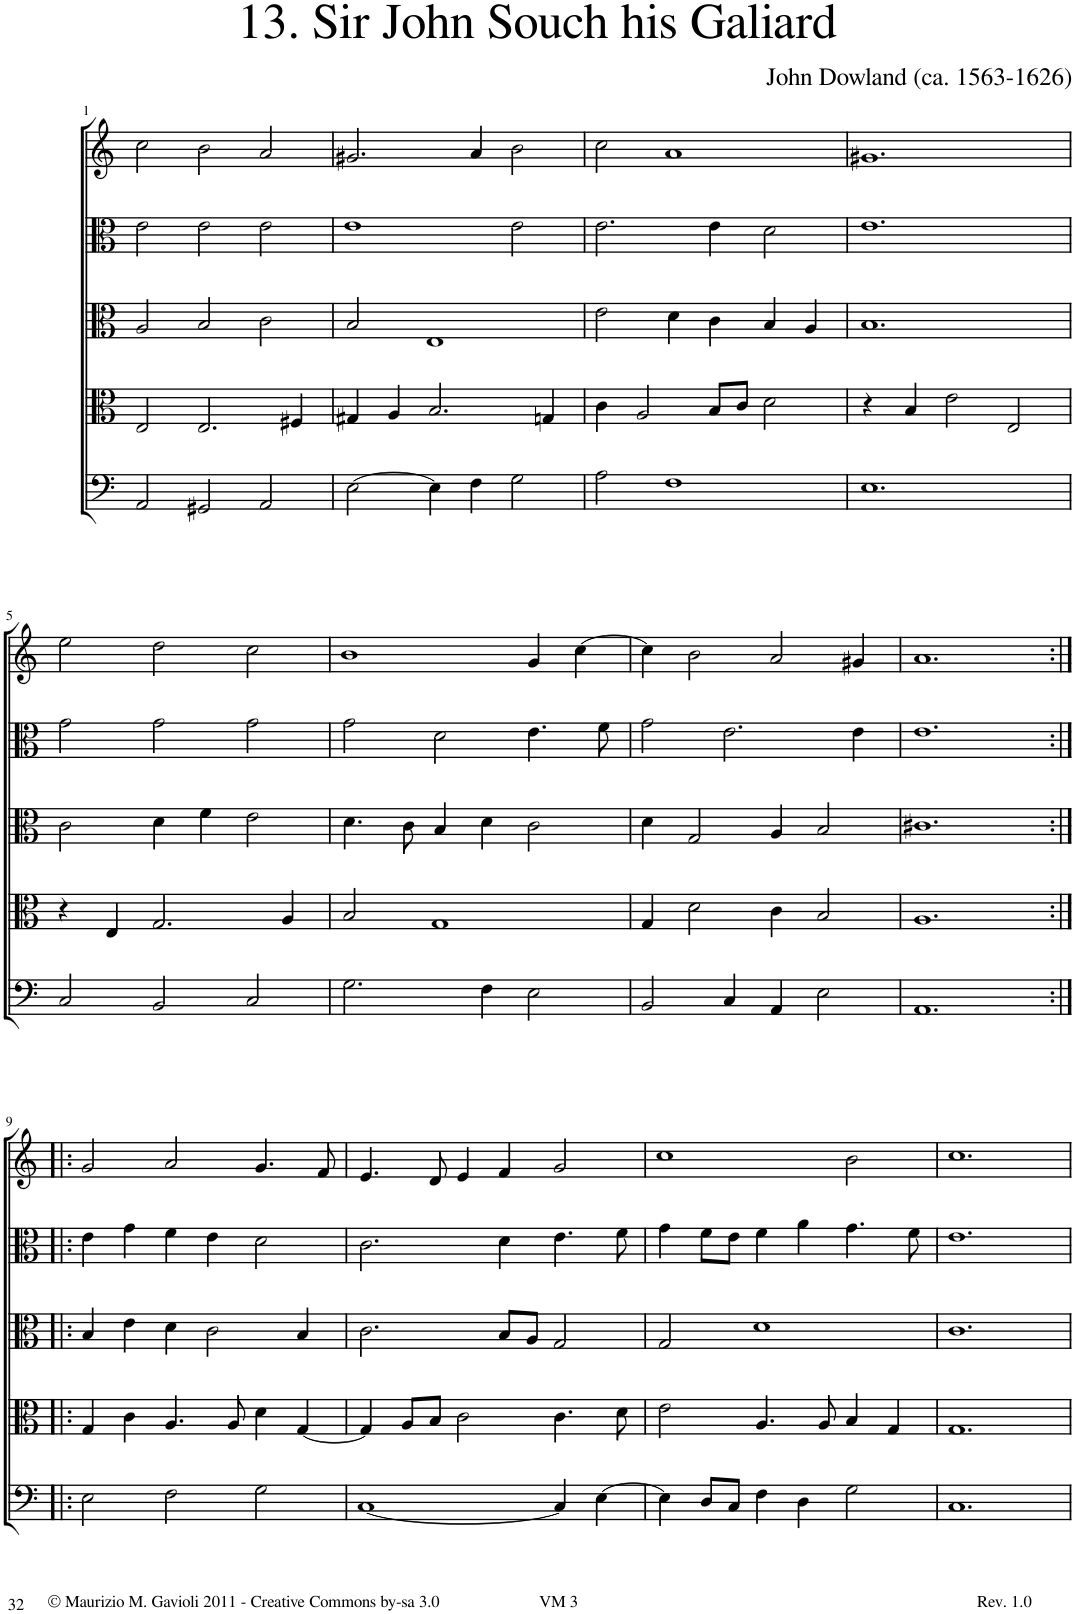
**kern	**kern	**kern	**kern	**kern
*part5	*part4	*part3	*part2	*part1
*staff5	*staff4	*staff3	*staff2	*staff1
*I"Trombone	*I"Trombone	*I"Trombone	*I"C Trumpet	*I"C Trumpet
*I'Trb	*I'Trb	*I'Trb	*I'Tpt	*I'Tpt
!!LO:PB:g=z
*clefF4	*clefC3	*clefC3	*clefC3	*clefG2
*k[]	*k[]	*k[]	*k[]	*k[]
*M3/2	*M3/2	*M3/2	*M3/2	*M3/2
=1!|:	=1!|:	=1!|:	=1!|:	=1!|:
2AA/	2E/	2A/	2e\	2cc\
2GG#X/	2.E/	2B/	2e\	2b\
2AA/	.	2c\	2e\	2a/
.	4F#X/	.	.	.
=2	=2	=2	=2	=2
[2E\	4G#X/	2B/	1e	2.g#X/
.	4A/	.	.	.
4E\]	2.B/	1E	.	.
4F\	.	.	.	4a/
2G\	.	.	2e\	2b\
.	4Gn/	.	.	.
=3	=3	=3	=3	=3
2A\	4c\	2e\	2.e\	2cc\
.	2A/	.	.	.
1F	.	4d\	.	1a
.	8B/L	4c\	4e\	.
.	8c/J	.	.	.
.	2d\	4B/	2d\	.
.	.	4A/	.	.
=4	=4	=4	=4	=4
1.E	4r	1.B	1.e	1.g#X
.	4B/	.	.	.
.	2e\	.	.	.
.	2E/	.	.	.
!!LO:LB:g=z
=5	=5	=5	=5	=5
2C/	4r	2c\	2g\	2ee\
.	4E/	.	.	.
2BB/	2.G/	4d\	2g\	2dd\
.	.	4f\	.	.
2C/	.	2e\	2g\	2cc\
.	4A/	.	.	.
=6	=6	=6	=6	=6
2.G\	2B/	4.d\	2g\	1b
.	.	8c\	.	.
.	1G	4B/	2d\	.
4F\	.	4d\	.	.
2E\	.	2c\	4.e\	4g/
.	.	.	.	[4cc\
.	.	.	8f\	.
=7	=7	=7	=7	=7
2BB/	4G/	4d\	2g\	4cc\]
.	2d\	2G/	.	2b\
4C/	.	.	2.e\	.
4AA/	4c\	4A/	.	2a/
2E\	2B/	2B/	.	.
.	.	.	4e\	4g#X/
=8	=8	=8	=8	=8
1.AA	1.A	1.c#X	1.e	1.a
!!LO:LB:g=z
=9:|!|:	=9:|!|:	=9:|!|:	=9:|!|:	=9:|!|:
2E\	4G/	4B/	4e\	2g/
.	4c\	4e\	4g\	.
2F\	4.A/	4d\	4f\	2a/
.	.	2c\	4e\	.
.	8A/	.	.	.
2G\	4d\	.	2d\	4.g/
.	[4G/	4B/	.	.
.	.	.	.	8f/
=10	=10	=10	=10	=10
[1C	4G/]	2.c\	2.c\	4.e/
.	8A/L	.	.	.
.	8B/J	.	.	8d/
.	2c\	.	.	4e/
.	.	8B/L	4d\	4f/
.	.	8A/J	.	.
4C/]	4.c\	2G/	4.e\	2g/
[4E\	.	.	.	.
.	8d\	.	8f\	.
=11	=11	=11	=11	=11
4E\]	2e\	2G/	4g\	1cc
8D/L	.	.	8f\L	.
8C/J	.	.	8e\J	.
4F\	4.A/	1d	4f\	.
4D\	.	.	4a\	.
.	8A/	.	.	.
2G\	4B/	.	4.g\	2b\
.	4G/	.	.	.
.	.	.	8f\	.
=12	=12	=12	=12	=12
1.C	1.G	1.c	1.e	1.cc
=	=	=	=	=
*-	*-	*-	*-	*-
